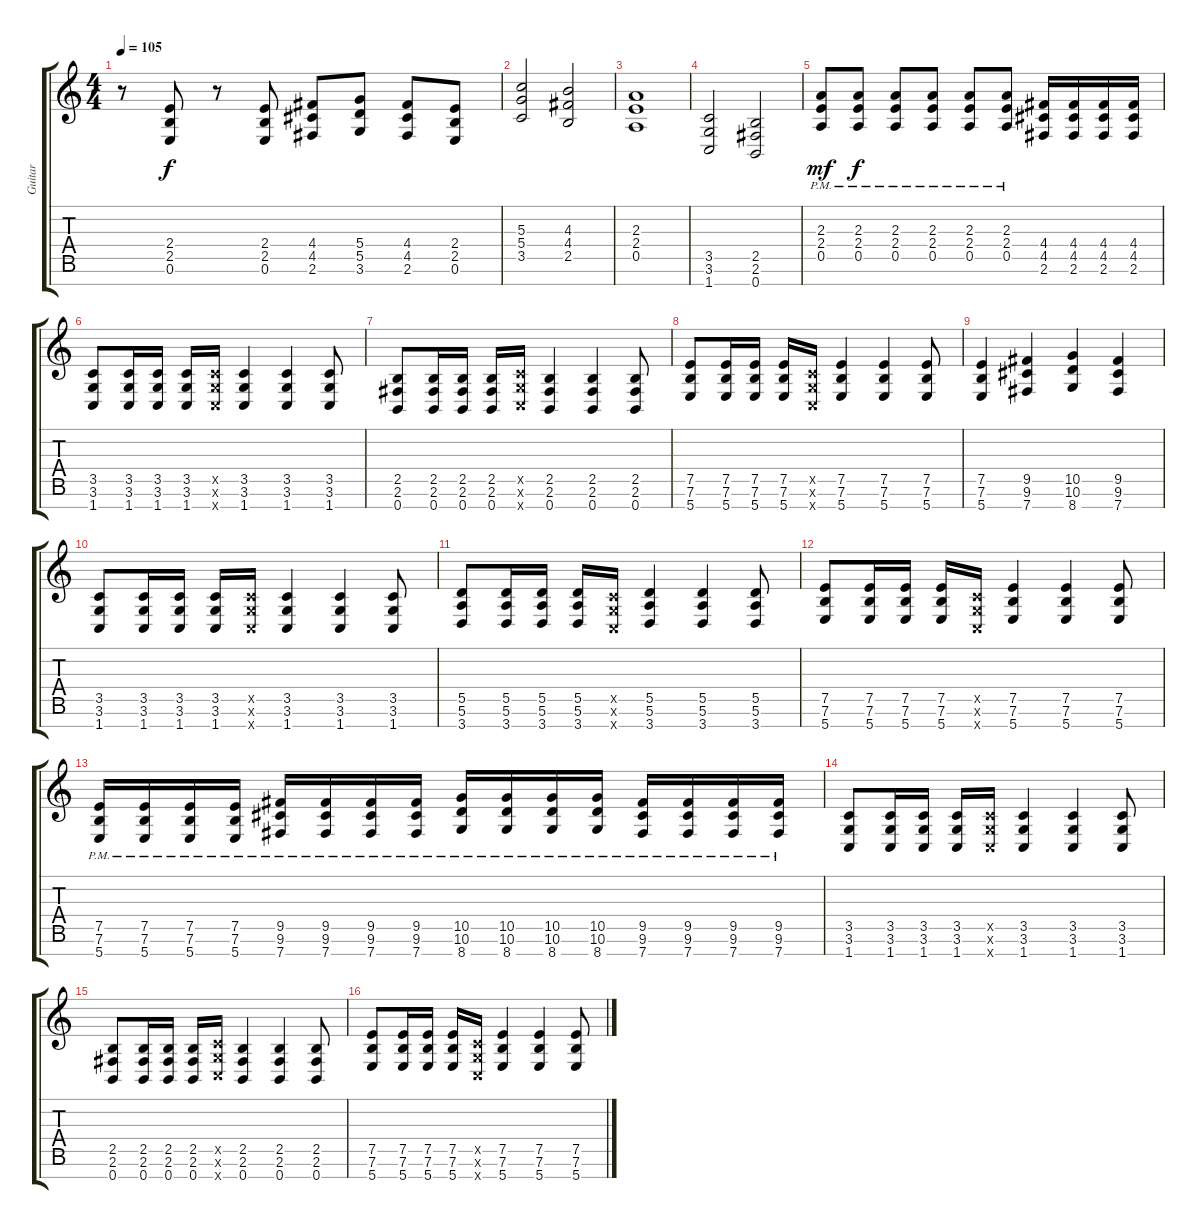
\track ("Guitar" "Guitar") {instrument distortionguitar}
\staff {score tabs}
\tuning (E4 B3 G3 D3 A2 E2 B1) {hide}
\ts (4 4)
\tempo 105
\clef g2
\ks c
r.8{dy f} (2.4 2.5 0.6).8 r.8 (2.4 2.5 0.6).8 (4.4 4.5 2.6).8 (5.4 5.5 3.6).8 (4.4 4.5 2.6).8 (2.4 2.5 0.6).8 |
(5.3 5.4 3.5).2 (4.3 4.4 2.5).2 |
(2.3 2.4 0.5).1 |
(3.5 3.6 1.7).2 (2.5 2.6 0.7).2 |
(2.3{pm} 2.4{pm} 0.5{pm}).8{dy mf} (2.3{pm} 2.4{pm} 0.5{pm}).8{dy f} (2.3{pm} 2.4{pm} 0.5{pm}).8 (2.3{pm} 2.4{pm} 0.5{pm}).8 (2.3{pm} 2.4{pm} 0.5{pm}).8 (2.3{pm} 2.4{pm} 0.5{pm}).8 (4.4 4.5 2.6).16 (4.4 4.5 2.6).16 (4.4 4.5 2.6).16 (4.4 4.5 2.6).16 |
(3.5 3.6 1.7).8 (3.5 3.6 1.7).16 (3.5 3.6 1.7).16 (3.5 3.6 1.7).16 (3.5{x} 3.6{x} 1.7{x}).16 (3.5 3.6 1.7).4 (3.5 3.6 1.7).4 (3.5 3.6 1.7).8 |
(2.5 2.6 0.7).8 (2.5 2.6 0.7).16 (2.5 2.6 0.7).16 (2.5 2.6 0.7).16 (3.5{x} 3.6{x} 1.7{x}).16 (2.5 2.6 0.7).4 (2.5 2.6 0.7).4 (2.5 2.6 0.7).8 |
(7.5 7.6 5.7).8 (7.5 7.6 5.7).16 (7.5 7.6 5.7).16 (7.5 7.6 5.7).16 (3.5{x} 3.6{x} 1.7{x}).16 (7.5 7.6 5.7).4 (7.5 7.6 5.7).4 (7.5 7.6 5.7).8 |
(7.5 7.6 5.7).4 (9.5 9.6 7.7).4 (10.5 10.6 8.7).4 (9.5 9.6 7.7).4 |
(3.5 3.6 1.7).8 (3.5 3.6 1.7).16 (3.5 3.6 1.7).16 (3.5 3.6 1.7).16 (3.5{x} 3.6{x} 1.7{x}).16 (3.5 3.6 1.7).4 (3.5 3.6 1.7).4 (3.5 3.6 1.7).8 |
(5.5 5.6 3.7).8 (5.5 5.6 3.7).16 (5.5 5.6 3.7).16 (5.5 5.6 3.7).16 (3.5{x} 3.6{x} 1.7{x}).16 (5.5 5.6 3.7).4 (5.5 5.6 3.7).4 (5.5 5.6 3.7).8 |
(7.5 7.6 5.7).8 (7.5 7.6 5.7).16 (7.5 7.6 5.7).16 (7.5 7.6 5.7).16 (3.5{x} 3.6{x} 1.7{x}).16 (7.5 7.6 5.7).4 (7.5 7.6 5.7).4 (7.5 7.6 5.7).8 |
(7.5{pm} 7.6{pm} 5.7{pm}).16 (7.5{pm} 7.6{pm} 5.7{pm}).16 (7.5{pm} 7.6{pm} 5.7{pm}).16 (7.5{pm} 7.6{pm} 5.7{pm}).16 (9.5{pm} 9.6{pm} 7.7{pm}).16 (9.5{pm} 9.6{pm} 7.7{pm}).16 (9.5{pm} 9.6{pm} 7.7{pm}).16 (9.5{pm} 9.6{pm} 7.7{pm}).16 (10.5{pm} 10.6{pm} 8.7{pm}).16 (10.5{pm} 10.6{pm} 8.7{pm}).16 (10.5{pm} 10.6{pm} 8.7{pm}).16 (10.5{pm} 10.6{pm} 8.7{pm}).16 (9.5{pm} 9.6{pm} 7.7{pm}).16 (9.5{pm} 9.6{pm} 7.7{pm}).16 (9.5{pm} 9.6{pm} 7.7{pm}).16 (9.5{pm} 9.6{pm} 7.7{pm}).16 |
(3.5 3.6 1.7).8 (3.5 3.6 1.7).16 (3.5 3.6 1.7).16 (3.5 3.6 1.7).16 (3.5{x} 3.6{x} 1.7{x}).16 (3.5 3.6 1.7).4 (3.5 3.6 1.7).4 (3.5 3.6 1.7).8 |
(2.5 2.6 0.7).8 (2.5 2.6 0.7).16 (2.5 2.6 0.7).16 (2.5 2.6 0.7).16 (3.5{x} 3.6{x} 1.7{x}).16 (2.5 2.6 0.7).4 (2.5 2.6 0.7).4 (2.5 2.6 0.7).8 |
(7.5 7.6 5.7).8 (7.5 7.6 5.7).16 (7.5 7.6 5.7).16 (7.5 7.6 5.7).16 (3.5{x} 3.6{x} 1.7{x}).16 (7.5 7.6 5.7).4 (7.5 7.6 5.7).4 (7.5 7.6 5.7).8
